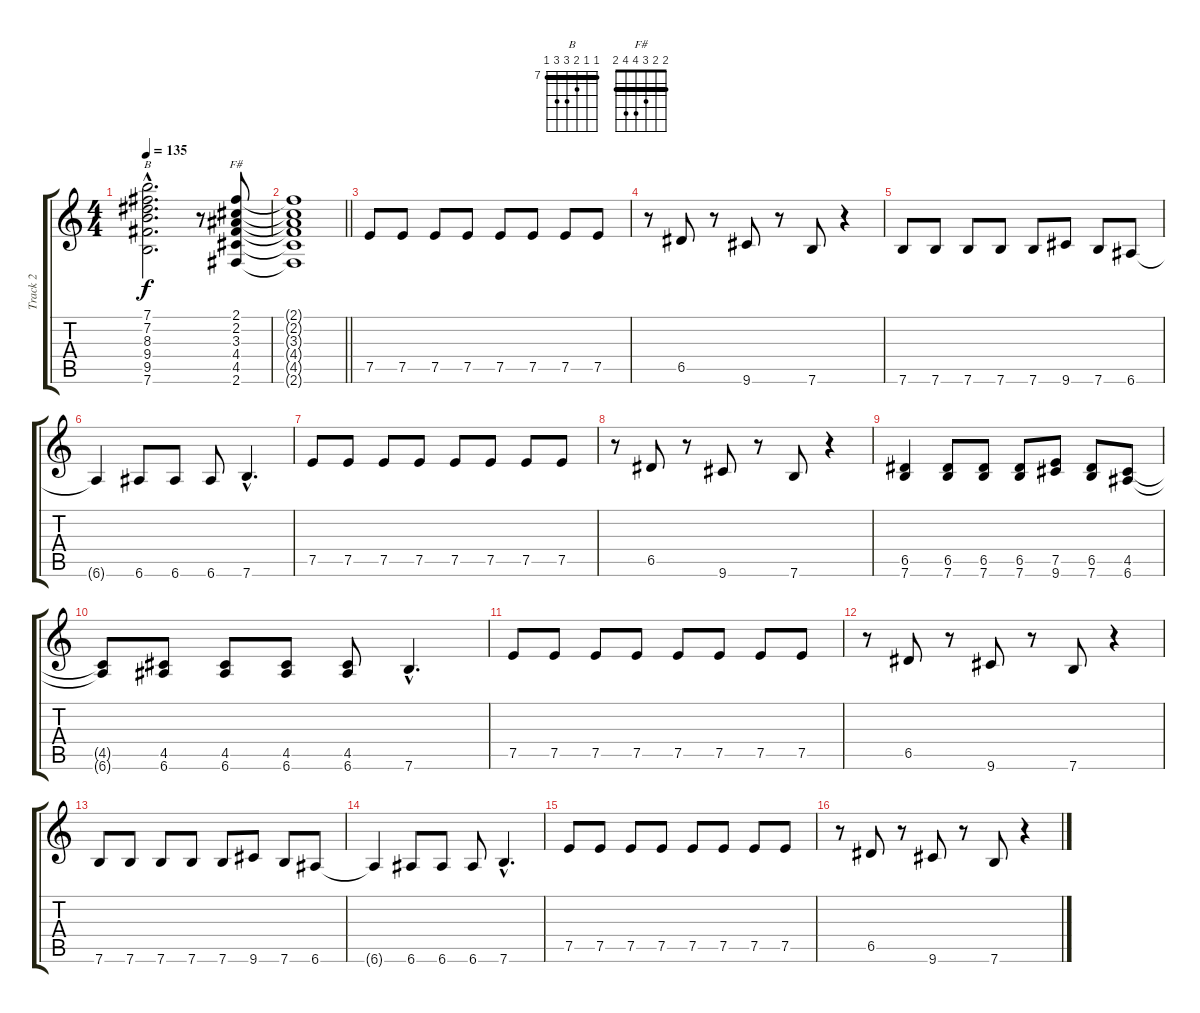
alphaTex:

\track ("Track 2" "Track 2") {instrument distortionguitar}
\staff {score tabs}
\tuning (E4 B3 G3 D3 A2 E2) {hide}
\chord ("B" 7 7 8 9 9 7) {firstfret 7 barre 7}
\chord ("F#" 2 2 3 4 4 2) {barre 2}
\ts (4 4)
\tempo 135
\clef g2
\ks c
(7.1{hac} 7.2{hac} 8.3{hac} 9.4{hac} 9.5{hac} 7.6{hac}).2{d ch "B" dy f} r.8 (2.1 2.2 3.3 4.4 4.5 2.6).8{ch "F#"} |
\barLineRight lightlight
(2.1{t} 2.2{t} 3.3{t} 4.4{t} 4.5{t} 2.6{t}).1 |
7.5.8 7.5.8 7.5.8 7.5.8 7.5.8 7.5.8 7.5.8 7.5.8 |
r.8 6.5.8 r.8 9.6.8 r.8 7.6.8 r.4 |
7.6.8 7.6.8 7.6.8 7.6.8 7.6.8 9.6.8 7.6.8 6.6.8 |
6.6{t}.4 6.6.8 6.6.8 6.6.8 7.6{hac}.4{d} |
7.5.8 7.5.8 7.5.8 7.5.8 7.5.8 7.5.8 7.5.8 7.5.8 |
r.8 6.5.8 r.8 9.6.8 r.8 7.6.8 r.4 |
(6.5 7.6).4 (6.5 7.6).8 (6.5 7.6).8 (6.5 7.6).8 (7.5 9.6).8 (6.5 7.6).8 (4.5 6.6).8 |
(4.5{t} 6.6{t}).8 (4.5 6.6).8 (4.5 6.6).8 (4.5 6.6).8 (4.5 6.6).8 7.6{hac}.4{d} |
7.5.8 7.5.8 7.5.8 7.5.8 7.5.8 7.5.8 7.5.8 7.5.8 |
r.8 6.5.8 r.8 9.6.8 r.8 7.6.8 r.4 |
7.6.8 7.6.8 7.6.8 7.6.8 7.6.8 9.6.8 7.6.8 6.6.8 |
6.6{t}.4 6.6.8 6.6.8 6.6.8 7.6{hac}.4{d} |
7.5.8 7.5.8 7.5.8 7.5.8 7.5.8 7.5.8 7.5.8 7.5.8 |
r.8 6.5.8 r.8 9.6.8 r.8 7.6.8 r.4
